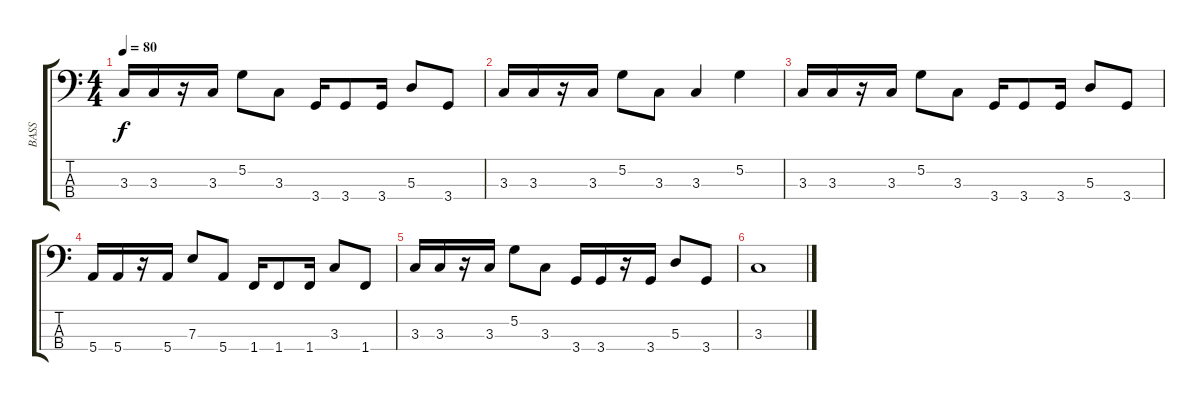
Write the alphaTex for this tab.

\track ("BASS" "BASS") {instrument electricbasspick}
\staff {score tabs}
\tuning (G2 D2 A1 E1) {hide}
\ts (4 4)
\tempo 80
\clef f4
\ks c
3.3.16{dy f} 3.3.16 r.16 3.3.16 5.2.8 3.3.8 3.4.16 3.4.8 3.4.16 5.3.8 3.4.8 |
3.3.16 3.3.16 r.16 3.3.16 5.2.8 3.3.8 3.3.4 5.2.4 |
3.3.16 3.3.16 r.16 3.3.16 5.2.8 3.3.8 3.4.16 3.4.8 3.4.16 5.3.8 3.4.8 |
5.4.16 5.4.16 r.16 5.4.16 7.3.8 5.4.8 1.4.16 1.4.8 1.4.16 3.3.8 1.4.8 |
3.3.16 3.3.16 r.16 3.3.16 5.2.8 3.3.8 3.4.16 3.4.16 r.16 3.4.16 5.3.8 3.4.8 |
3.3.1
